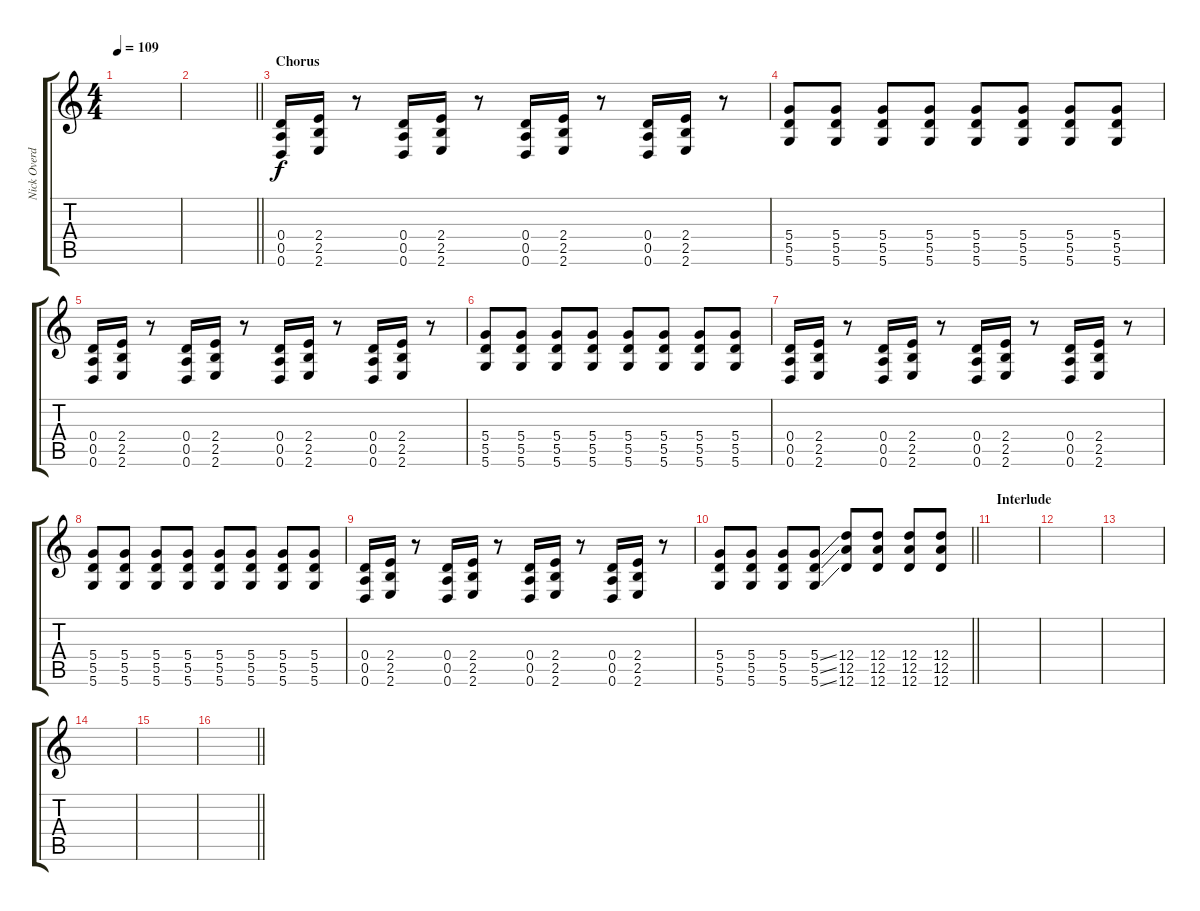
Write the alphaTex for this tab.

\track ("Nick Overdub" "Nick Overd") {instrument distortionguitar}
\staff {score tabs}
\tuning (E4 B3 G3 D3 A2 D2) {hide}
\ts (4 4)
\tempo 109
\clef g2
\ks c
|
\barLineRight lightlight
|
\section ("" "Chorus")
(0.4 0.5 0.6).16 (2.4 2.5 2.6).16 r.8 (0.4 0.5 0.6).16 (2.4 2.5 2.6).16 r.8 (0.4 0.5 0.6).16 (2.4 2.5 2.6).16 r.8 (0.4 0.5 0.6).16 (2.4 2.5 2.6).16 r.8 |
(5.4 5.5 5.6).8 (5.4 5.5 5.6).8 (5.4 5.5 5.6).8 (5.4 5.5 5.6).8 (5.4 5.5 5.6).8 (5.4 5.5 5.6).8 (5.4 5.5 5.6).8 (5.4 5.5 5.6).8 |
(0.4 0.5 0.6).16 (2.4 2.5 2.6).16 r.8 (0.4 0.5 0.6).16 (2.4 2.5 2.6).16 r.8 (0.4 0.5 0.6).16 (2.4 2.5 2.6).16 r.8 (0.4 0.5 0.6).16 (2.4 2.5 2.6).16 r.8 |
(5.4 5.5 5.6).8 (5.4 5.5 5.6).8 (5.4 5.5 5.6).8 (5.4 5.5 5.6).8 (5.4 5.5 5.6).8 (5.4 5.5 5.6).8 (5.4 5.5 5.6).8 (5.4 5.5 5.6).8 |
(0.4 0.5 0.6).16 (2.4 2.5 2.6).16 r.8 (0.4 0.5 0.6).16 (2.4 2.5 2.6).16 r.8 (0.4 0.5 0.6).16 (2.4 2.5 2.6).16 r.8 (0.4 0.5 0.6).16 (2.4 2.5 2.6).16 r.8 |
(5.4 5.5 5.6).8 (5.4 5.5 5.6).8 (5.4 5.5 5.6).8 (5.4 5.5 5.6).8 (5.4 5.5 5.6).8 (5.4 5.5 5.6).8 (5.4 5.5 5.6).8 (5.4 5.5 5.6).8 |
(0.4 0.5 0.6).16 (2.4 2.5 2.6).16 r.8 (0.4 0.5 0.6).16 (2.4 2.5 2.6).16 r.8 (0.4 0.5 0.6).16 (2.4 2.5 2.6).16 r.8 (0.4 0.5 0.6).16 (2.4 2.5 2.6).16 r.8 |
\barLineRight lightlight
(5.4 5.5 5.6).8 (5.4 5.5 5.6).8 (5.4 5.5 5.6).8 (5.4{ss} 5.5{ss} 5.6{ss}).8 (12.4 12.5 12.6).8 (12.4 12.5 12.6).8 (12.4 12.5 12.6).8 (12.4 12.5 12.6).8 |
\section ("" "Interlude")
|
|
|
|
|
\barLineRight lightlight
